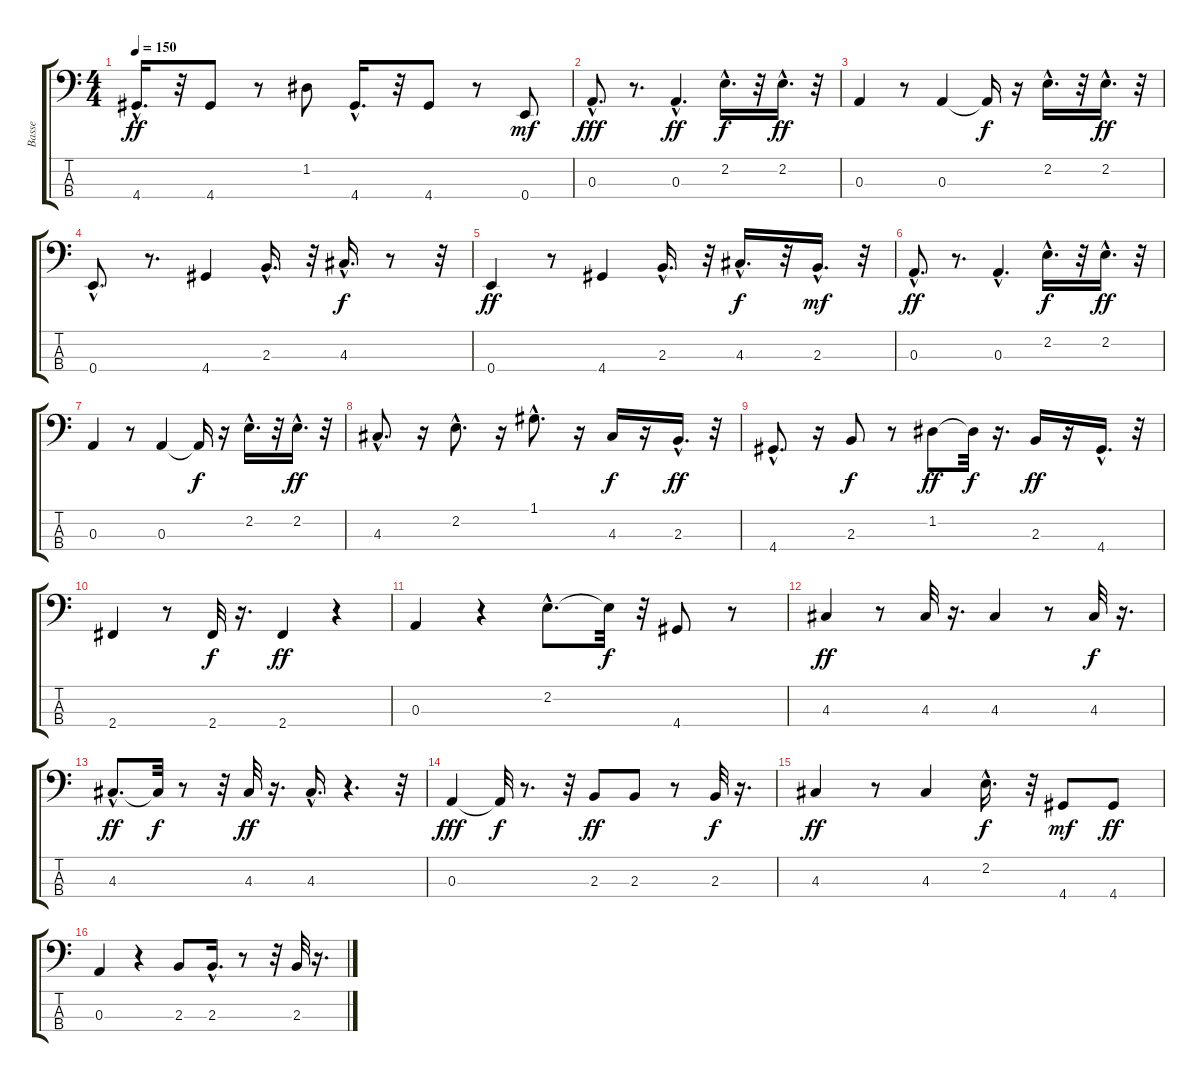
\track ("Basse" "Basse") {instrument electricbassfinger}
\staff {score tabs}
\tuning (G2 D2 A1 E1) {hide}
\ts (4 4)
\tempo 150
\clef f4
\ks c
4.4{hac}.16{d dy ff} r.32 4.4.8 r.8 1.2.8 4.4{hac}.16{d} r.32 4.4.8 r.8 0.4.8{dy mf} |
0.3{hac}.8{d dy fff} r.8{d} 0.3{hac}.4{d dy ff} 2.2{hac}.16{d dy f} r.32 2.2{hac}.16{d dy ff} r.32 |
0.3.4 r.8 0.3.4 0.3{t}.16{dy f} r.16 2.2{hac}.16{d} r.32 2.2{hac}.16{d dy ff} r.32 |
0.4{hac}.8{d} r.8{d} 4.4.4 2.3{hac}.16{d} r.32 4.3{hac}.16{d dy f} r.8 r.32 |
0.4.4{dy ff} r.8 4.4.4 2.3{hac}.16{d} r.32 4.3{hac}.16{d dy f} r.32 2.3{hac}.16{d dy mf} r.32 |
0.3{hac}.8{d dy ff} r.8{d} 0.3{hac}.4{d} 2.2{hac}.16{d dy f} r.32 2.2{hac}.16{d dy ff} r.32 |
0.3.4 r.8 0.3.4 0.3{t}.16{dy f} r.16 2.2{hac}.16{d} r.32 2.2{hac}.16{d dy ff} r.32 |
4.3{hac}.8{d} r.16 2.2{hac}.8{d} r.16 1.1{hac}.8{d} r.16 4.3.16{dy f} r.16 2.3{hac}.16{d dy ff} r.32 |
4.4{hac}.8{d} r.16 2.3.8{dy f} r.8 1.2.8{dy ff} 1.2{t}.32{dy f} r.16{d} 2.3.16{dy ff} r.16 4.4{hac}.16{d} r.32 |
2.4.4 r.8 2.4.32{dy f} r.16{d} 2.4.4{dy ff} r.4 |
0.3.4 r.4 2.2{hac}.8{d} 2.2{t}.32{dy f} r.32 4.4.8 r.8 |
4.3.4{dy ff} r.8 4.3.32 r.16{d} 4.3.4 r.8 4.3.32{dy f} r.16{d} |
4.3{hac}.8{d dy ff} 4.3{t}.32{dy f} r.8 r.32 4.3.32{dy ff} r.16{d} 4.3{hac}.16{d} r.4{d} r.32 |
0.3.4{dy fff} 0.3{t}.32{dy f} r.8{d} r.32 2.3.8{dy ff} 2.3.8 r.8 2.3.32{dy f} r.16{d} |
4.3.4{dy ff} r.8 4.3.4 2.2{hac}.16{d dy f} r.32 4.4.8{dy mf} 4.4.8{dy ff} |
0.3.4 r.4 2.3.8 2.3{hac}.16{d} r.8 r.32 2.3.32 r.16{d}
